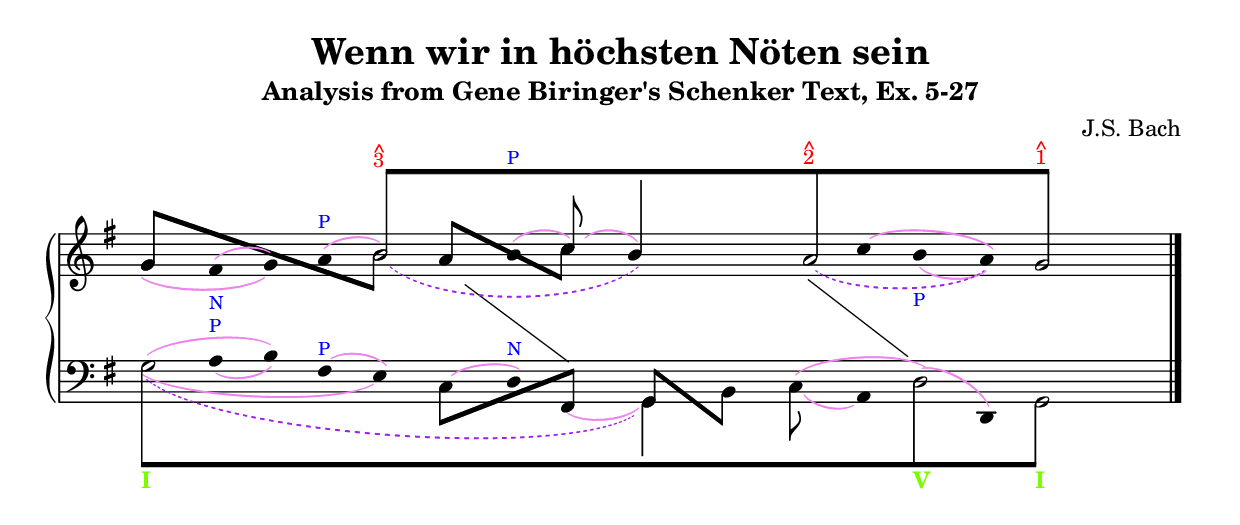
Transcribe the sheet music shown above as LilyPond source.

% -*-coding: utf-8 -*-

\header{
  composer = "J.S. Bach"
  title = "Wenn wir in höchsten Nöten sein"
  subtitle = "Analysis from Gene Biringer's Schenker Text, Ex. 5-27"
% "BWV641"
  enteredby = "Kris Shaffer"
}

% See http://kris.shaffermusic.com/tech.html. for more information

% 'Add color...' sections are not the original author's, but added
% afterwards specifically for illustration in LilyPond's Documentation.

I = \once \override NoteColumn.ignore-collision = ##t

\version "2.17.20"

staffPiano = \new PianoStaff {
  \set Score.timing = ##f
  \set PianoStaff.followVoice = ##t
  <<
    \new Staff = "RH" { % Right hand
      \clef treble
      \key g \major
      \relative c'' {
	\override Staff.NoteCollision.merge-differently-headed = ##t
	<<
	  {
	    \override Beam.positions = #'(8 . 8)
	    \override NoteHead.transparent = ##t
	    \override NoteHead.duration-log = #1
	    s1 b8[^\markup {
	      \override #'(baseline-skip . 0.5)
              % Add color to markup in top staff
              \column { \with-color #red \small { ^ 3 } }
	    }
	    s4. s1 a8^\markup {
	      \override #'(baseline-skip . 0.5)
              % Add color to markup in top staff
              \column { \with-color #red \small { ^ 2 } }
	    }
	    s4. s2 g8]^\markup {
              % Add color to markup in top staff
	      \override #'(baseline-skip . 0.5)
	      \column { \with-color #red \small { ^ 1 } }
	    }
	    s4.
	    \revert Beam.positions
	    \revert NoteHead.transparent
	    \revert NoteHead.duration-log
	  }
	\\
	  {
            % Add color to both Dashed Slurs in top staff
            \override Slur.color = #(x11-color "purple")
	    \override Stem.transparent = ##t
	    s1
	    \once \override Slur.height-limit = #6
	    \once \override Slur.extra-offset = #'(1.25 . 0)
	    \slurDashed
	    \I b2_( s2
	    \once \override NoteHead.transparent = ##t
	    b4) s
	    \once \override Slur.height-limit = #3.25
	    \once \override Slur.extra-offset = #'(.75 . 0)
	    a2_( s4
	    \once \override NoteHead.transparent = ##t
	    a4) g2
	    \revert Stem.transparent
	  }
	\\
	  \override Staff.NoteCollision.merge-differently-headed = ##t
	  {
	    \override Beam.positions = #'(4 . -3.25)
	    \stemUp
	    g8[ s s4 s2
	    \stemDown
	    \once \override NoteHead.transparent = ##t
	    \I b8] s8
	    \override Beam.positions = #'(3 . -2.25)
	    \stemUp
	    a8[ s s4
	    \stemDown
	    c8] s s2 s s
	  }
	\\
	  {
            % Add color to all remaining Slurs in top staff
            \override Slur.color = #(x11-color "violet")
            \override PhrasingSlur.color = #(x11-color "violet")
	    \override Stem.transparent = ##t
	    \override Stem.length = #0
            % Add color to text markups in top staff
	    g4_\( fis^(_\markup { \with-color #blue \tiny N } g)\)
	    a^(^\markup { \with-color #blue \tiny P } b2)
	    b4^(^\markup { \with-color #blue \tiny P }
	    \stemUp
	    \revert Stem.transparent
	    \override Stem.length = #10
	    c8)^( s
	    \override Stem.length = #14
	    b4) s s
	    \override Stem.length = #0
	    \override Stem.transparent = ##t
	    \once \override Slur.extra-offset = #'(0 . 0.35)
            % Add color to remaining text markup in top staff
	    c4^\( b_(_\markup { \with-color #blue \tiny P } a)\) s2
	    \revert Stem.length
	  }
	\\
	  {
	    \override Stem.transparent = ##t
	    \override NoteHead.transparent = ##t
	    \override Stem.length = #0
	    s1 s4 e4 s
	    \change Staff = "LH"
	    fis,4 s2
	    \revert Stem.transparent
	    \revert NoteHead.transparent
	    \revert Stem.length
	  }
	\\
	  {
	    \override Stem.transparent = ##t
	    \override NoteHead.transparent = ##t
	    \override Stem.length = #0
	    s1 s s2
	    fis'4 s
	    \change Staff = "LH"
	    g,4 s s2
	    \revert Stem.transparent
	    \revert NoteHead.transparent
	    \revert Stem.length
	  }
	>>
	\bar "|."
      }
    }

    \new Staff = "LH" { % Left hand
      \clef bass
      \key g \major
      \relative c' {
	\override Staff.NoteCollision.merge-differently-headed = ##t
	<<
	  {
	    \override Beam.positions = #'(-8 . -8)
	    \override NoteHead.transparent = ##t
	    \stemDown
            % Add color to long beam text markups in bottom staff
	    \I g8[_\markup { \with-color #(x11-color 'LawnGreen) \bold I }
            s4. s1 s s2
	    \I d8_\markup { \with-color #(x11-color 'LawnGreen) \bold V }
            s4.
	    \I g,8]_\markup { \with-color #(x11-color 'LawnGreen) \bold I }
            s4.
	    \revert Beam.positions
	    \revert NoteHead.transparent
	  }
	\\
	  {
	    \override Stem.transparent = ##t
	    \stemDown
	    \override TextScript.extra-offset = #'(-11.75 . -12.25)
	    \I g'2 s1 s s2 \I d2 g,2
	    \revert Stem.transparent
	  }
	\\
	  {
            % Add color to all single-note Slurs in bottom staff
            \override Slur.color = #(x11-color "violet")
	    \override Stem.transparent = ##t
	    \once \override NoteHead.transparent = ##t
	    \override Stem.length = #0
	    g'4
	    \once \override TextScript.padding = #0.25
            % Add color to text markups in bottom staff
	    a4_(^\markup { \with-color #blue \tiny P } b)
	    fis4^(^\markup { \with-color #blue \tiny P } e)
	    \once \override NoteHead.transparent = ##t
	    \once \override Slur.height-limit = #1.5
            % Add color to remaining text markup in bottom staff
	    c4^( d)^\markup { \with-color #blue \tiny N }
	    \once \override NoteHead.transparent = ##t
	    \once \override Slur.extra-offset = #'(0 . 0.5)
	    \I fis,4_(
	    \revert Stem.transparent
	    \override Stem.length = #10
	    \stemDown
	    g4) s
	    \once \override Slur.extra-offset = #'(0 . 0.25)
	    \I c8_( s
	    \override Stem.transparent = ##t
	    \revert Stem.length
	    a4)
	    \once \override NoteHead.transparent = ##t
	    \I d4^( d,4) s2
	  }
	\\
	  {
            % Add color to all two-note Slurs in bottom staff
            \override Slur.color = #(x11-color "violet")
	    \override Stem.transparent = ##t
	    \override NoteHead.transparent = ##t
	    \I g'4^( s b) s2
	    \revert Stem.transparent
	    \revert NoteHead.transparent
	    \override Beam.positions = #'(-4 . 1)
	    \stemDown
	    c,8[ s s4
	    \stemUp
	    fis,8] s
	    \override Beam.positions = #'(1 . -4)
	    g8[ s
	    \stemDown
	    b8] s
	    \revert Beam.positions
	    \override Stem.transparent = ##t
	    \override NoteHead.transparent = ##t
	    c4^( s d4) s s2
	  }
	\\
	  {
            % Add color to four-note Slur in bottom staff
            \override Slur.color = #(x11-color "violet")
	    \override Stem.transparent = ##t
	    \override NoteHead.transparent = ##t
	    \override Stem.length = #0
	    \stemDown
	    \once \override Slur.height-limit = #3
	    \once \override Slur.extra-offset = #'(0 . 0.25)
	    \I g4_( s2. e4) s2. s2 s1 s2
	    \revert Stem.transparent
	    \revert NoteHead.transparent
	  }
	\\
	  {
            % Add color to dashed Slur in bottom staff
            \override Slur.color = #(x11-color "purple")
	    \override Stem.transparent = ##t
	    \override NoteHead.transparent = ##t
	    \slurDashed
	    \once \override Slur.height-limit = #6.0
	    \once \override Slur.extra-offset = #'(0.5 . -0.25)
	    \override Stem.length = #0
	    g4_( s2. s1 g,4) s s1 s2
	    \revert Stem.transparent
	    \revert NoteHead.transparent
	  }
	>>
	\bar "|."
      }
    }
  >>
}

\score {
  <<
    \staffPiano
  >>
  \layout {
    indent = 0.0
    ragged-right = ##f
    \context { \Staff \remove "Time_signature_engraver" }
  }
}
